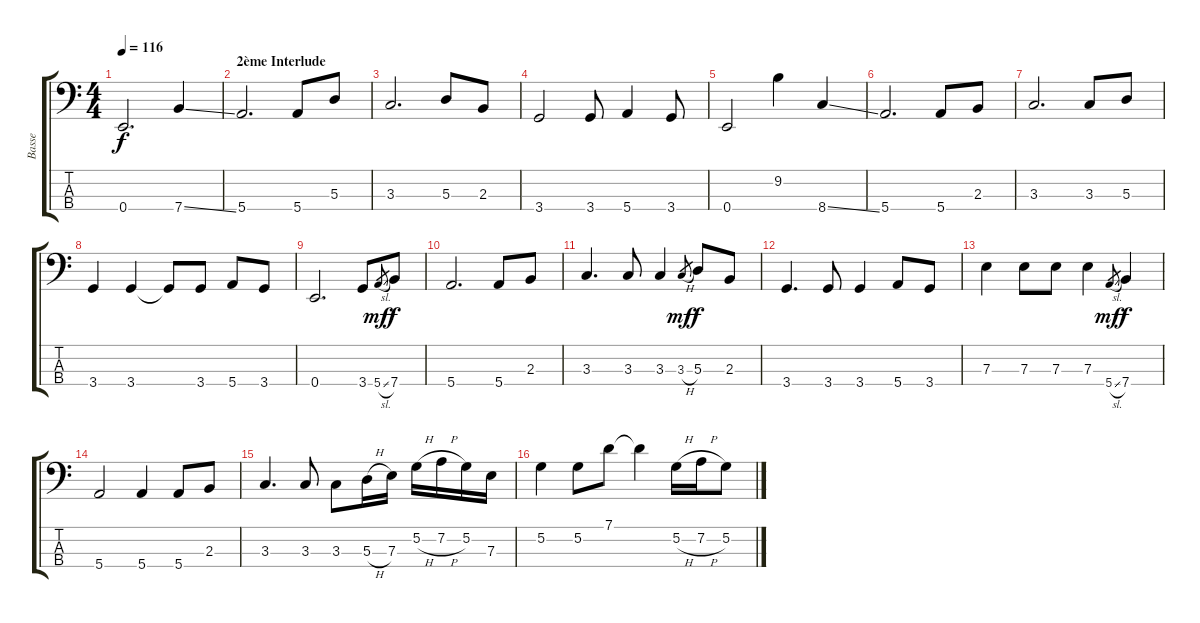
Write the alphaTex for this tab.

\track ("Basse" "Basse") {instrument electricbassfinger}
\staff {score tabs}
\tuning (G2 D2 A1 E1) {hide}
\ts (4 4)
\tempo 116
\clef f4
\ks c
0.4.2{d dy f} 7.4{ss}.4 |
\section ("" "2ème Interlude")
5.4.2{d} 5.4.8 5.3.8 |
3.3.2{d} 5.3.8 2.3.8 |
3.4.2 3.4.8 5.4.4 3.4.8 |
0.4.2 9.2.4 8.4{ss}.4 |
5.4.2{d} 5.4.8 2.3.8 |
3.3.2{d} 3.3.8 5.3.8 |
3.4.4 3.4.4 3.4{t}.8 3.4.8 5.4.8 3.4.8 |
0.4.2{d} 3.4.8 5.4{sl}.8{gr dy mf} 7.4.8{dy f} |
5.4.2{d} 5.4.8 2.3.8 |
3.3.4{d} 3.3.8 3.3.4 3.3{h}.8{gr dy mf} 5.3.8{dy f} 2.3.8 |
3.4.4{d} 3.4.8 3.4.4 5.4.8 3.4.8 |
7.3.4 7.3.8 7.3.8 7.3.4 5.4{sl}.8{gr dy mf} 7.4.4{dy f} |
5.4.2 5.4.4 5.4.8 2.3.8 |
3.3.4{d} 3.3.8 3.3.8 5.3{h}.16 7.3.16 5.2{h}.16 7.2{h}.16 5.2.16 7.3.16 |
5.2.4 5.2.8 7.1.8 7.1{t}.4 5.2{h}.16 7.2{h}.16 5.2.8
